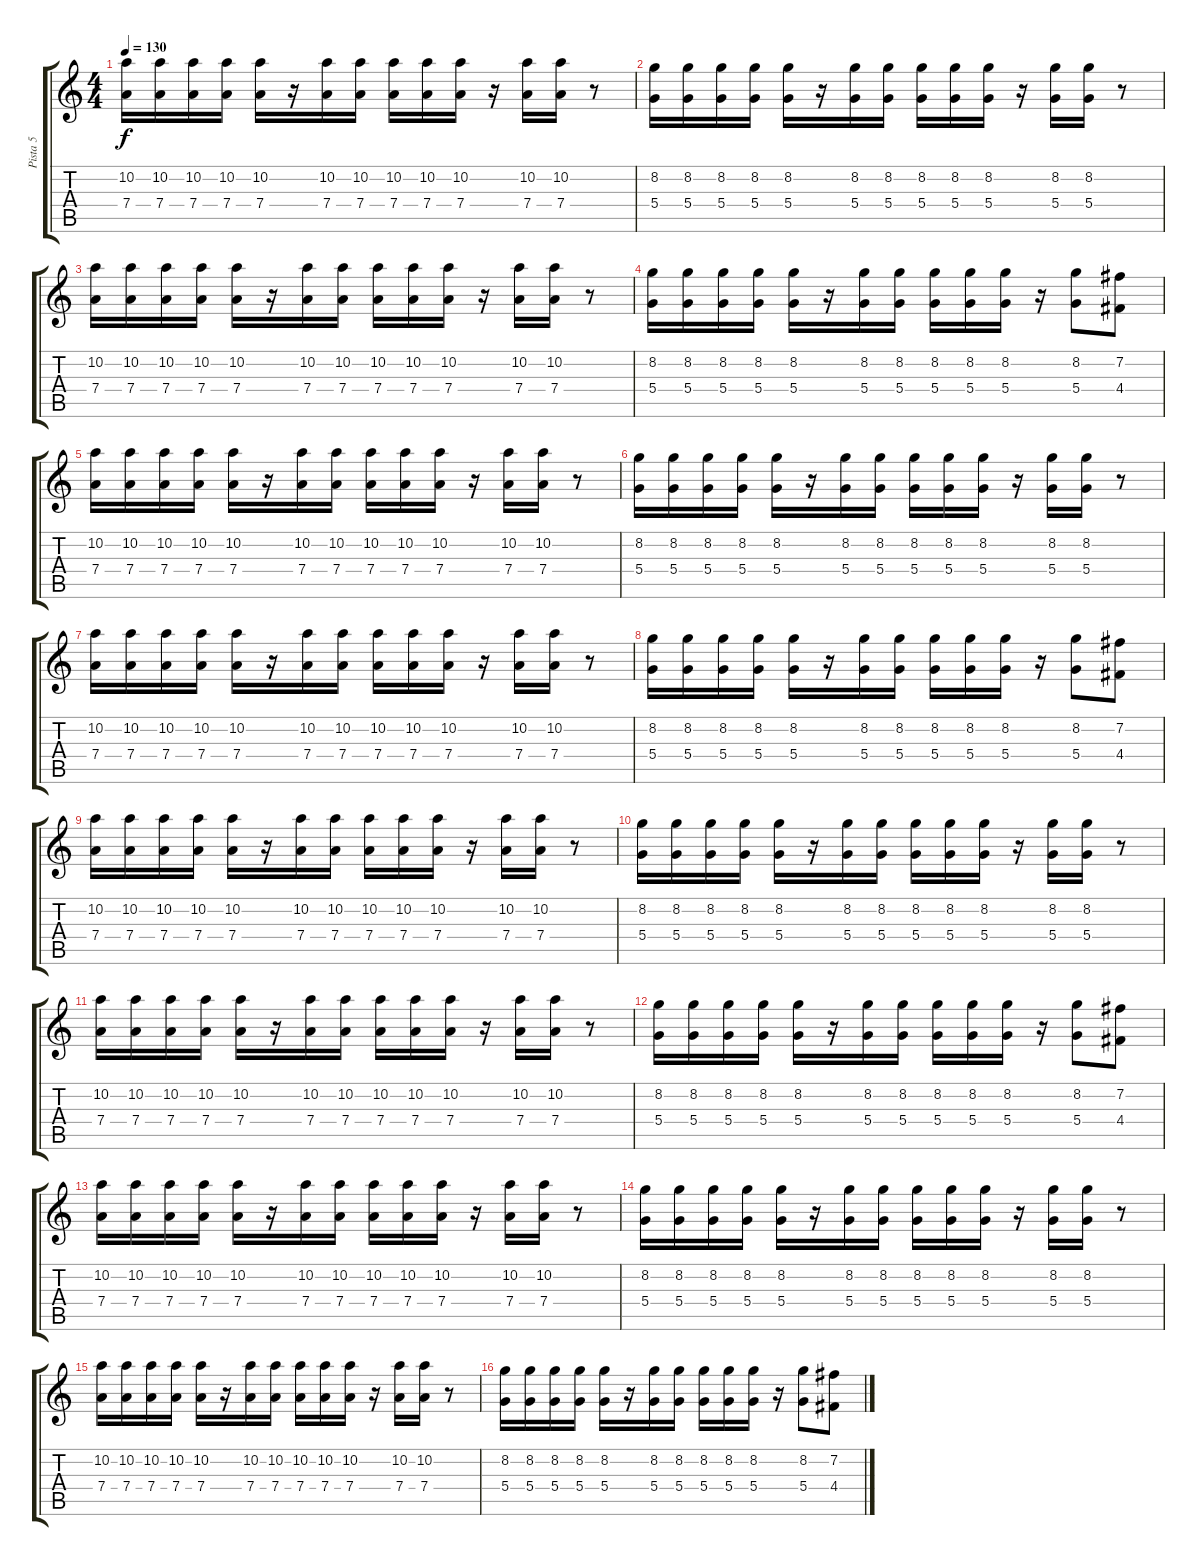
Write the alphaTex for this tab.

\track ("Pista 5" "Pista 5") {instrument distortionguitar}
\staff {score tabs}
\tuning (E4 B3 G3 D3 A2 E2) {hide}
\ts (4 4)
\tempo 130
\clef g2
\ks c
(10.2 7.4).16{dy f volume 6 balance 16} (10.2 7.4).16 (10.2 7.4).16 (10.2 7.4).16 (10.2 7.4).16 r.16 (10.2 7.4).16 (10.2 7.4).16 (10.2 7.4).16 (10.2 7.4).16 (10.2 7.4).16 r.16 (10.2 7.4).16 (10.2 7.4).16 r.8 |
(8.2 5.4).16 (8.2 5.4).16 (8.2 5.4).16 (8.2 5.4).16 (8.2 5.4).16 r.16 (8.2 5.4).16 (8.2 5.4).16 (8.2 5.4).16 (8.2 5.4).16 (8.2 5.4).16 r.16 (8.2 5.4).16 (8.2 5.4).16 r.8 |
(10.2 7.4).16 (10.2 7.4).16 (10.2 7.4).16 (10.2 7.4).16 (10.2 7.4).16 r.16 (10.2 7.4).16 (10.2 7.4).16 (10.2 7.4).16 (10.2 7.4).16 (10.2 7.4).16 r.16 (10.2 7.4).16 (10.2 7.4).16 r.8 |
(8.2 5.4).16 (8.2 5.4).16 (8.2 5.4).16 (8.2 5.4).16 (8.2 5.4).16 r.16 (8.2 5.4).16 (8.2 5.4).16 (8.2 5.4).16 (8.2 5.4).16 (8.2 5.4).16 r.16 (8.2 5.4).8 (7.2 4.4).8{balance 0} |
(10.2 7.4).16{balance 16} (10.2 7.4).16 (10.2 7.4).16 (10.2 7.4).16 (10.2 7.4).16 r.16 (10.2 7.4).16 (10.2 7.4).16 (10.2 7.4).16 (10.2 7.4).16 (10.2 7.4).16 r.16 (10.2 7.4).16 (10.2 7.4).16 r.8 |
(8.2 5.4).16 (8.2 5.4).16 (8.2 5.4).16 (8.2 5.4).16 (8.2 5.4).16 r.16 (8.2 5.4).16 (8.2 5.4).16 (8.2 5.4).16 (8.2 5.4).16 (8.2 5.4).16 r.16 (8.2 5.4).16 (8.2 5.4).16 r.8 |
(10.2 7.4).16 (10.2 7.4).16 (10.2 7.4).16 (10.2 7.4).16 (10.2 7.4).16 r.16 (10.2 7.4).16 (10.2 7.4).16 (10.2 7.4).16 (10.2 7.4).16 (10.2 7.4).16 r.16 (10.2 7.4).16 (10.2 7.4).16 r.8 |
(8.2 5.4).16 (8.2 5.4).16 (8.2 5.4).16 (8.2 5.4).16 (8.2 5.4).16 r.16 (8.2 5.4).16 (8.2 5.4).16 (8.2 5.4).16 (8.2 5.4).16 (8.2 5.4).16 r.16 (8.2 5.4).8 (7.2 4.4).8{balance 0} |
(10.2 7.4).16{volume 6 balance 16} (10.2 7.4).16 (10.2 7.4).16 (10.2 7.4).16 (10.2 7.4).16 r.16 (10.2 7.4).16 (10.2 7.4).16 (10.2 7.4).16 (10.2 7.4).16 (10.2 7.4).16 r.16 (10.2 7.4).16 (10.2 7.4).16 r.8 |
(8.2 5.4).16 (8.2 5.4).16 (8.2 5.4).16 (8.2 5.4).16 (8.2 5.4).16 r.16 (8.2 5.4).16 (8.2 5.4).16 (8.2 5.4).16 (8.2 5.4).16 (8.2 5.4).16 r.16 (8.2 5.4).16 (8.2 5.4).16 r.8 |
(10.2 7.4).16 (10.2 7.4).16 (10.2 7.4).16 (10.2 7.4).16 (10.2 7.4).16 r.16 (10.2 7.4).16 (10.2 7.4).16 (10.2 7.4).16 (10.2 7.4).16 (10.2 7.4).16 r.16 (10.2 7.4).16 (10.2 7.4).16 r.8 |
(8.2 5.4).16 (8.2 5.4).16 (8.2 5.4).16 (8.2 5.4).16 (8.2 5.4).16 r.16 (8.2 5.4).16 (8.2 5.4).16 (8.2 5.4).16 (8.2 5.4).16 (8.2 5.4).16 r.16 (8.2 5.4).8 (7.2 4.4).8{balance 0} |
(10.2 7.4).16{balance 16} (10.2 7.4).16 (10.2 7.4).16 (10.2 7.4).16 (10.2 7.4).16 r.16 (10.2 7.4).16 (10.2 7.4).16 (10.2 7.4).16 (10.2 7.4).16 (10.2 7.4).16 r.16 (10.2 7.4).16 (10.2 7.4).16 r.8 |
(8.2 5.4).16 (8.2 5.4).16 (8.2 5.4).16 (8.2 5.4).16 (8.2 5.4).16 r.16 (8.2 5.4).16 (8.2 5.4).16 (8.2 5.4).16 (8.2 5.4).16 (8.2 5.4).16 r.16 (8.2 5.4).16 (8.2 5.4).16 r.8 |
(10.2 7.4).16 (10.2 7.4).16 (10.2 7.4).16 (10.2 7.4).16 (10.2 7.4).16 r.16 (10.2 7.4).16 (10.2 7.4).16 (10.2 7.4).16 (10.2 7.4).16 (10.2 7.4).16 r.16 (10.2 7.4).16 (10.2 7.4).16 r.8 |
(8.2 5.4).16 (8.2 5.4).16 (8.2 5.4).16 (8.2 5.4).16 (8.2 5.4).16 r.16 (8.2 5.4).16 (8.2 5.4).16 (8.2 5.4).16 (8.2 5.4).16 (8.2 5.4).16 r.16 (8.2 5.4).8 (7.2 4.4).8{balance 0}
